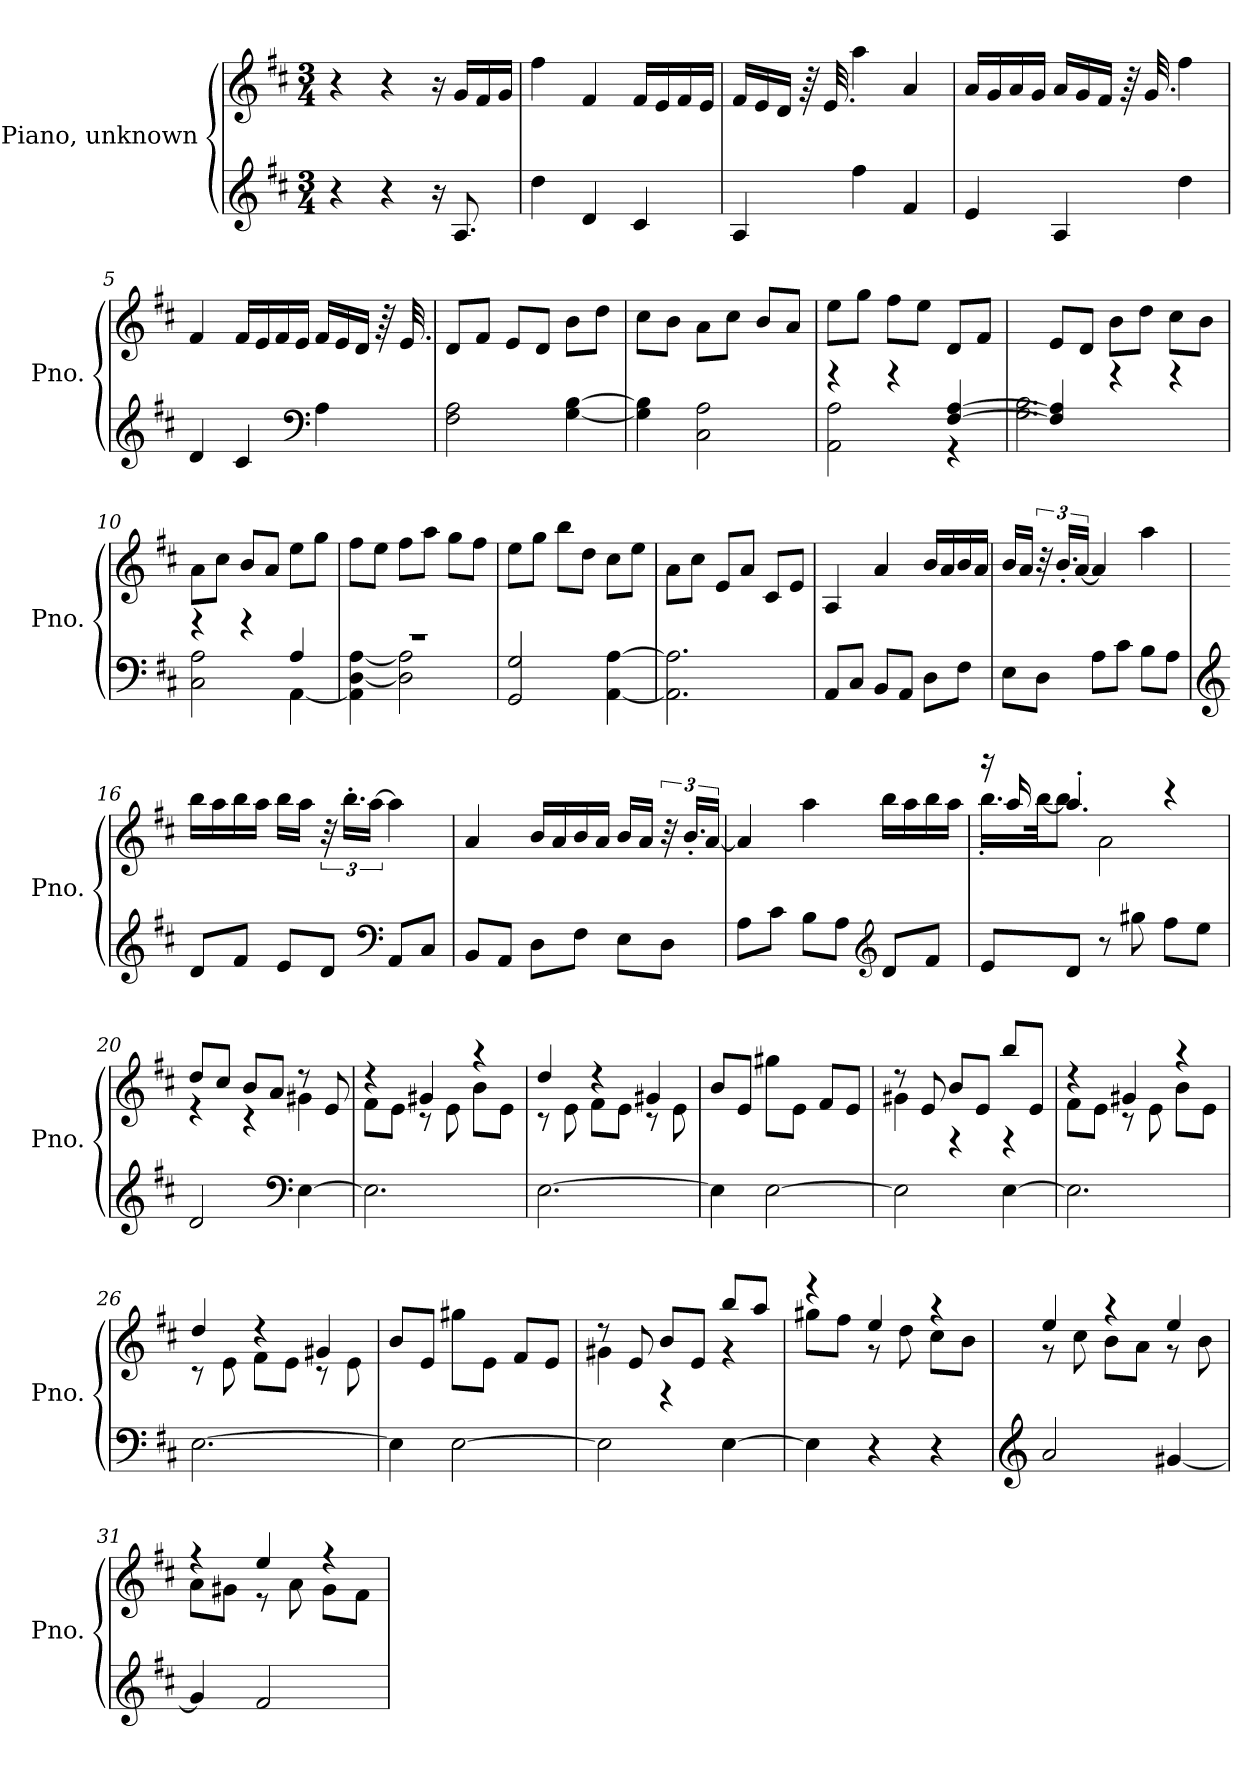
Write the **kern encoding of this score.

**kern	**kern
*part1	*part1
*staff2	*staff1
*I"Piano, unknown	*
*I'Pno.	*
*clefG2	*clefG2
*k[f#c#]	*k[f#c#]
*M3/4	*M3/4
*MM192	*MM192
=1	=1
4r	4r
4r	4r
16r	16r
8.A/	16g/LL
.	16f#/
.	16g/JJ
=2	=2
4dd\	4ff#\
4d/	4f#/
4c#/	16f#/LL
.	16e/
.	16f#/
.	16e/JJ
=3	=3
4A/	16f#/LL
.	16e/
.	16d/JJ
.	64r
.	32.e/
4ff#\	4aa\
4f#/	4a/
=4	=4
4e/	16a/LL
.	16g/
.	16a/
.	16g/JJ
4A/	16a/LL
.	16g/
.	16f#/JJ
.	64r
.	32.g/
4dd\	4ff#\
!!LO:LB:g=z
=5	=5
4d/	4f#/
4c#/	16f#/LL
.	16e/
.	16f#/
.	16e/JJ
*clefF4	*
4A\	16f#/LL
.	16e/
.	16d/JJ
.	64r
.	32.e/
=6	=6
2F#\ 2A\	8d/L
.	8f#/J
.	8e/L
.	8d/J
[4G\ [4B\	8b\L
.	8dd\J
=7	=7
4G\] 4B\]	8cc#\L
.	8b\J
2C#\ 2A\	8a\L
.	8cc#\J
.	8b/L
.	8a/J
=8	=8
*^	*
4r	2AA\ 2A\	8ee\L
.	.	8gg\J
4r	.	8ff#\L
.	.	8ee\J
[4F#/ [4A/	4r	8d/L
.	.	8f#/J
=9	=9	=9
4F#/] 4A/]	2.G\ 2.B\	8e/L
.	.	8d/J
4r	.	8b\L
.	.	8dd\J
4r	.	8cc#\L
.	.	8b\J
!!LO:LB:g=z
=10	=10	=10
4r	2C#\ 2A\	8a\L
.	.	8cc#\J
4r	.	8b/L
.	.	8a/J
4A/	[4AA\	8ee\L
.	.	8gg\J
=11	=11	=11
2.r	4AA\] [4D\ [4A\	8ff#\L
.	.	8ee\J
.	2D\] 2A\]	8ff#\L
.	.	8aa\J
.	.	8gg\L
.	.	8ff#\J
*v	*v	*
=12	=12
2GG/ 2G/	8ee\L
.	8gg\J
.	8bb\L
.	8dd\J
[4AA\ [4A\	8cc#\L
.	8ee\J
=13	=13
2.AA\] 2.A\]	8a\L
.	8cc#\J
.	8e/L
.	8a/J
.	8c#/L
.	8e/J
=14	=14
8AA/L	4A/
8C#/J	.
8BB/L	4a/
8AA/J	.
8D\L	16b/LL
.	16a/
8F#\J	16b/
.	16a/JJ
!!LO:LB:g=z
=15	=15
8E\L	16b/LL
.	16a/JJ
8D\J	48r
.	24.b'/LL
.	[24a/JJ
8A\L	4a/]
8c#\J	.
8B\L	4aa\
8A\J	.
=16	=16
*clefG2	*
8d/L	16bb\LL
.	16aa\
8f#/J	16bb\
.	16aa\JJ
8e/L	16bb\LL
.	16aa\JJ
8d/J	48r
.	24.bb'\LL
.	[24aa\JJ
*clefF4	*
8AA/L	4aa\]
8C#/J	.
=17	=17
8BB/L	4a/
8AA/J	.
8D\L	16b/LL
.	16a/
8F#\J	16b/
.	16a/JJ
8E\L	16b/LL
.	16a/JJ
8D\J	48r
.	24.b'/LL
.	[24a/JJ
!!LO:LB:g=z
=18	=18
8A\L	4a/]
8c#\J	.
8B\L	4aa\
8A\J	.
*clefG2	*
8d/L	16bb\LL
.	16aa\
8f#/J	16bb\
.	16aa\JJ
=19	=19
*	*^
8e/L	16r	16.bb'\LL
.	16aa/	.
.	.	[32bb\JK
8d/J	4.aa'/	8bb\J]
8r	.	2a\
8gg#X\	.	.
8ff#\L	4r	.
8ee\J	.	.
=20	=20	=20
2d/	8dd/L	4r
.	8cc#/J	.
.	8b/L	4r
.	8a/J	.
*clefF4	*	*
[4E\	8r	4g#X\
.	8e/	.
=21	=21	=21
2.E\]	4r	8f#\L
.	.	8e\J
.	4g#X/	8r
.	.	8e\
.	4r	8b\L
.	.	8e\J
!!LO:LB:g=z	!!
=22	=22	=22
[2.E\	4dd/	8r
.	.	8e\
.	4r	8f#\L
.	.	8e\J
.	4g#X/	8r
.	.	8e\
*	*v	*v
=23	=23
4E\]	8b/L
.	8e/J
[2E\	8gg#X\L
.	8e\J
.	8f#/L
.	8e/J
=24	=24
*	*^
2E\]	8r	4g#X\
.	8e/	.
.	8b/L	4r
.	8e/J	.
[4E\	8bb/L	4r
.	8e/J	.
=25	=25	=25
2.E\]	4r	8f#\L
.	.	8e\J
.	4g#X/	8r
.	.	8e\
.	4r	8b\L
.	.	8e\J
=26	=26	=26
[2.E\	4dd/	8r
.	.	8e\
.	4r	8f#\L
.	.	8e\J
.	4g#X/	8r
.	.	8e\
*	*v	*v
!!LO:PB:g=z
=27	=27
4E\]	8b/L
.	8e/J
[2E\	8gg#X\L
.	8e\J
.	8f#/L
.	8e/J
=28	=28
*	*^
2E\]	8r	4g#X\
.	8e/	.
.	8b/L	4r
.	8e/J	.
[4E\	8bb/L	4r
.	8aa/J	.
=29	=29	=29
4E\]	4r	8gg#X\L
.	.	8ff#\J
4r	4ee/	8r
.	.	8dd\
4r	4r	8cc#\L
.	.	8b\J
=30	=30	=30
*clefG2	*	*
2a/	4ee/	8r
.	.	8cc#\
.	4r	8b\L
.	.	8a\J
[4g#X/	4ee/	8r
.	.	8b\
=31	=31	=31
4g#/]	4r	8a\L
.	.	8g#X\J
2f#/	4ee/	8r
.	.	8a\
.	4r	8g#\L
.	.	8f#\J
*	*v	*v
=	=
*-	*-
